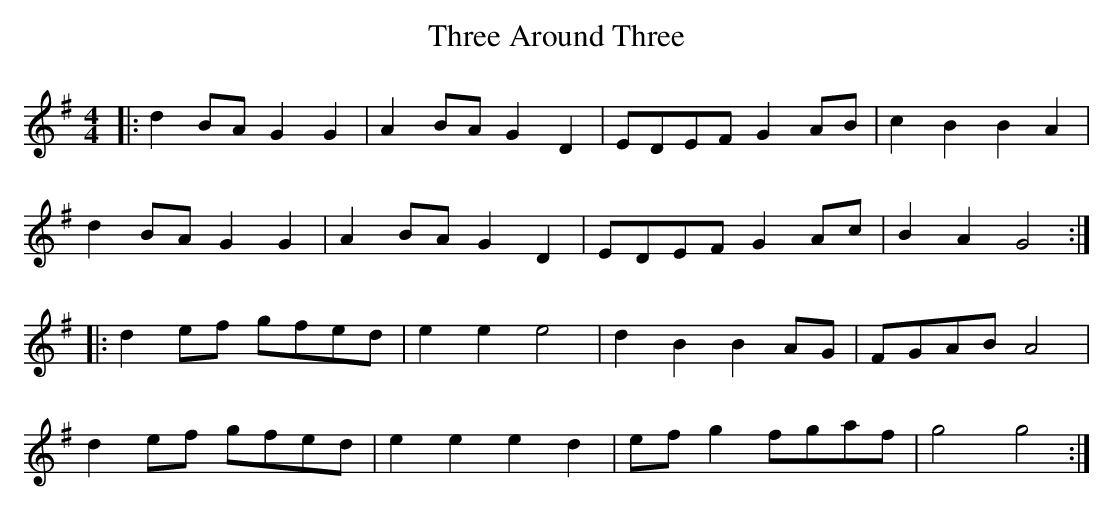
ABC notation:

X:1
T: Three Around Three
M: 4/4
L: 1/8
K: Gmaj
|:d2BA G2G2|A2BA G2D2|EDEF G2AB|c2B2 B2A2|
d2BA G2G2|A2BA G2D2|EDEF G2Ac|B2A2 G4:|
|:d2ef gfed|e2e2 e4|d2B2 B2AG|FGAB A4|
d2ef gfed|e2e2 e2d2|efg2 fgaf|g4 g4:|
